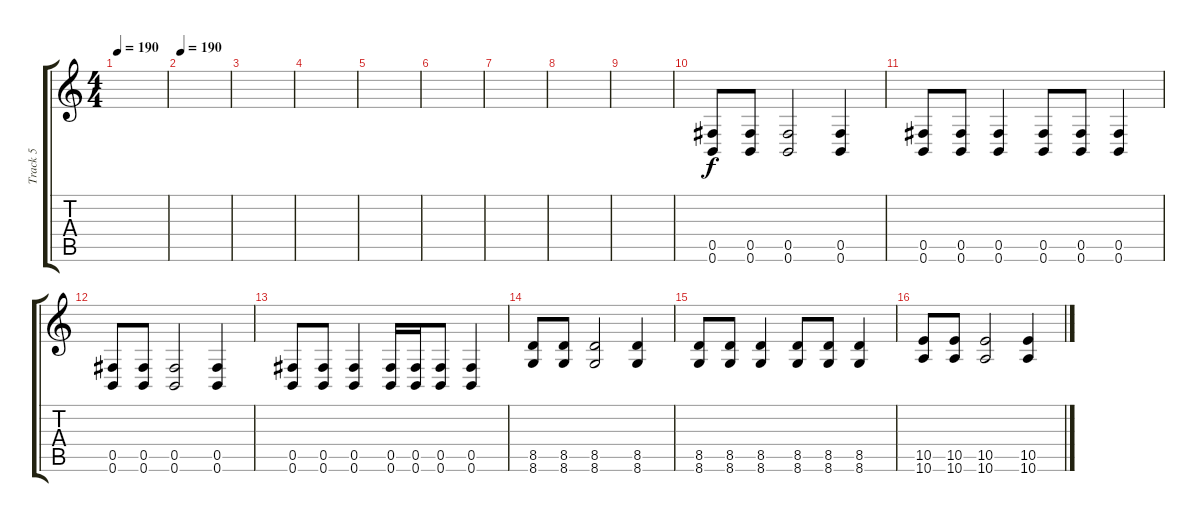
\track ("Track 5" "Track 5") {instrument distortionguitar}
\staff {score tabs}
\tuning (Db4 Ab3 E3 B2 Gb2 B1) {hide}
\ts (4 4)
\tempo 190
\clef g2
\ks c
|
\tempo 190
|
|
|
|
|
|
|
|
(0.5 0.6).8 (0.5 0.6).8 (0.5 0.6).2 (0.5 0.6).4 |
(0.5 0.6).8 (0.5 0.6).8 (0.5 0.6).4 (0.5 0.6).8 (0.5 0.6).8 (0.5 0.6).4 |
(0.5 0.6).8 (0.5 0.6).8 (0.5 0.6).2 (0.5 0.6).4 |
(0.5 0.6).8 (0.5 0.6).8 (0.5 0.6).4 (0.5 0.6).16 (0.5 0.6).16 (0.5 0.6).8 (0.5 0.6).4 |
(8.5 8.6).8 (8.5 8.6).8 (8.5 8.6).2 (8.5 8.6).4 |
(8.5 8.6).8 (8.5 8.6).8 (8.5 8.6).4 (8.5 8.6).8 (8.5 8.6).8 (8.5 8.6).4 |
(10.5 10.6).8 (10.5 10.6).8 (10.5 10.6).2 (10.5 10.6).4
